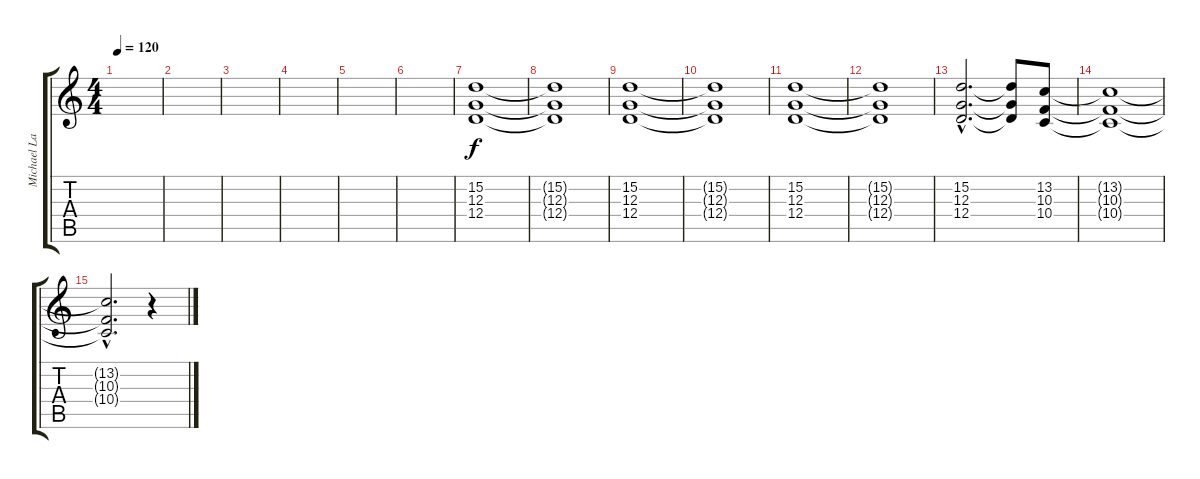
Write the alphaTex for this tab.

\track ("Michael Lardie" "Michael La") {instrument fx8scifi}
\staff {score tabs}
\tuning (E4 B3 G3 D3 A2 E2) {hide}
\ts (4 4)
\tempo 120
\clef g2
\ks c
|
|
|
|
|
|
(15.2 12.3 12.4).1 |
(15.2{t} 12.3{t} 12.4{t}).1 |
(15.2 12.3 12.4).1 |
(15.2{t} 12.3{t} 12.4{t}).1 |
(15.2 12.3 12.4).1 |
(15.2{t} 12.3{t} 12.4{t}).1 |
(15.2{hac} 12.3{hac} 12.4{hac}).2{d} (15.2{t} 12.3{t} 12.4{t}).8 (13.2 10.3 10.4).8 |
(13.2{t} 10.3{t} 10.4{t}).1 |
(13.2{hac t} 10.3{hac t} 10.4{hac t}).2{d} r.4
